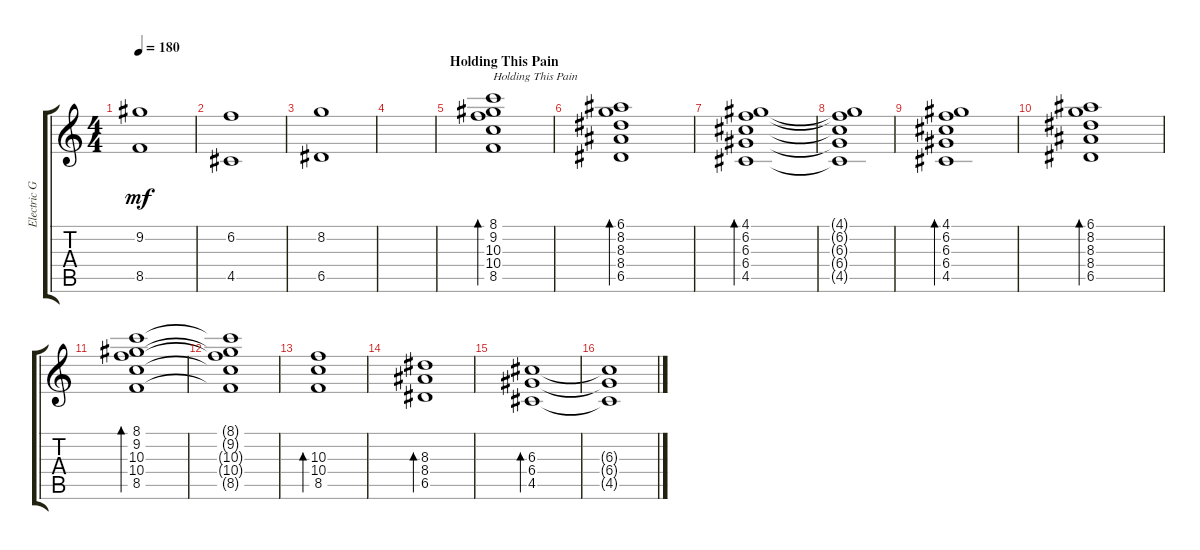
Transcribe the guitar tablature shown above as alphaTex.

\track ("Electric Guitar" "Electric G") {instrument electricguitarclean}
\staff {score tabs}
\tuning (E4 B3 G3 D3 A2 E2) {hide}
\ts (4 4)
\tempo 180
\clef g2
\ks c
(9.2 8.5).1{dy mf} |
(6.2 4.5).1 |
(8.2 6.5).1 |
|
\section ("" "Holding This Pain")
(8.1 9.2 10.3 10.4 8.5).1{bd 60 txt "Holding This Pain"} |
(6.1 8.2 8.3 8.4 6.5).1{bd 60} |
(4.1 6.2 6.3 6.4 4.5).1{bd 60} |
(4.1{t} 6.2{t} 6.3{t} 6.4{t} 4.5{t}).1 |
(4.1 6.2 6.3 6.4 4.5).1{bd 60} |
(6.1 8.2 8.3 8.4 6.5).1{bd 60} |
(8.1 9.2 10.3 10.4 8.5).1{bd 60} |
(8.1{t} 9.2{t} 10.3{t} 10.4{t} 8.5{t}).1 |
(10.3 10.4 8.5).1{bd 60} |
(8.3 8.4 6.5).1{bd 60} |
(6.3 6.4 4.5).1{bd 60} |
(6.3{t} 6.4{t} 4.5{t}).1
